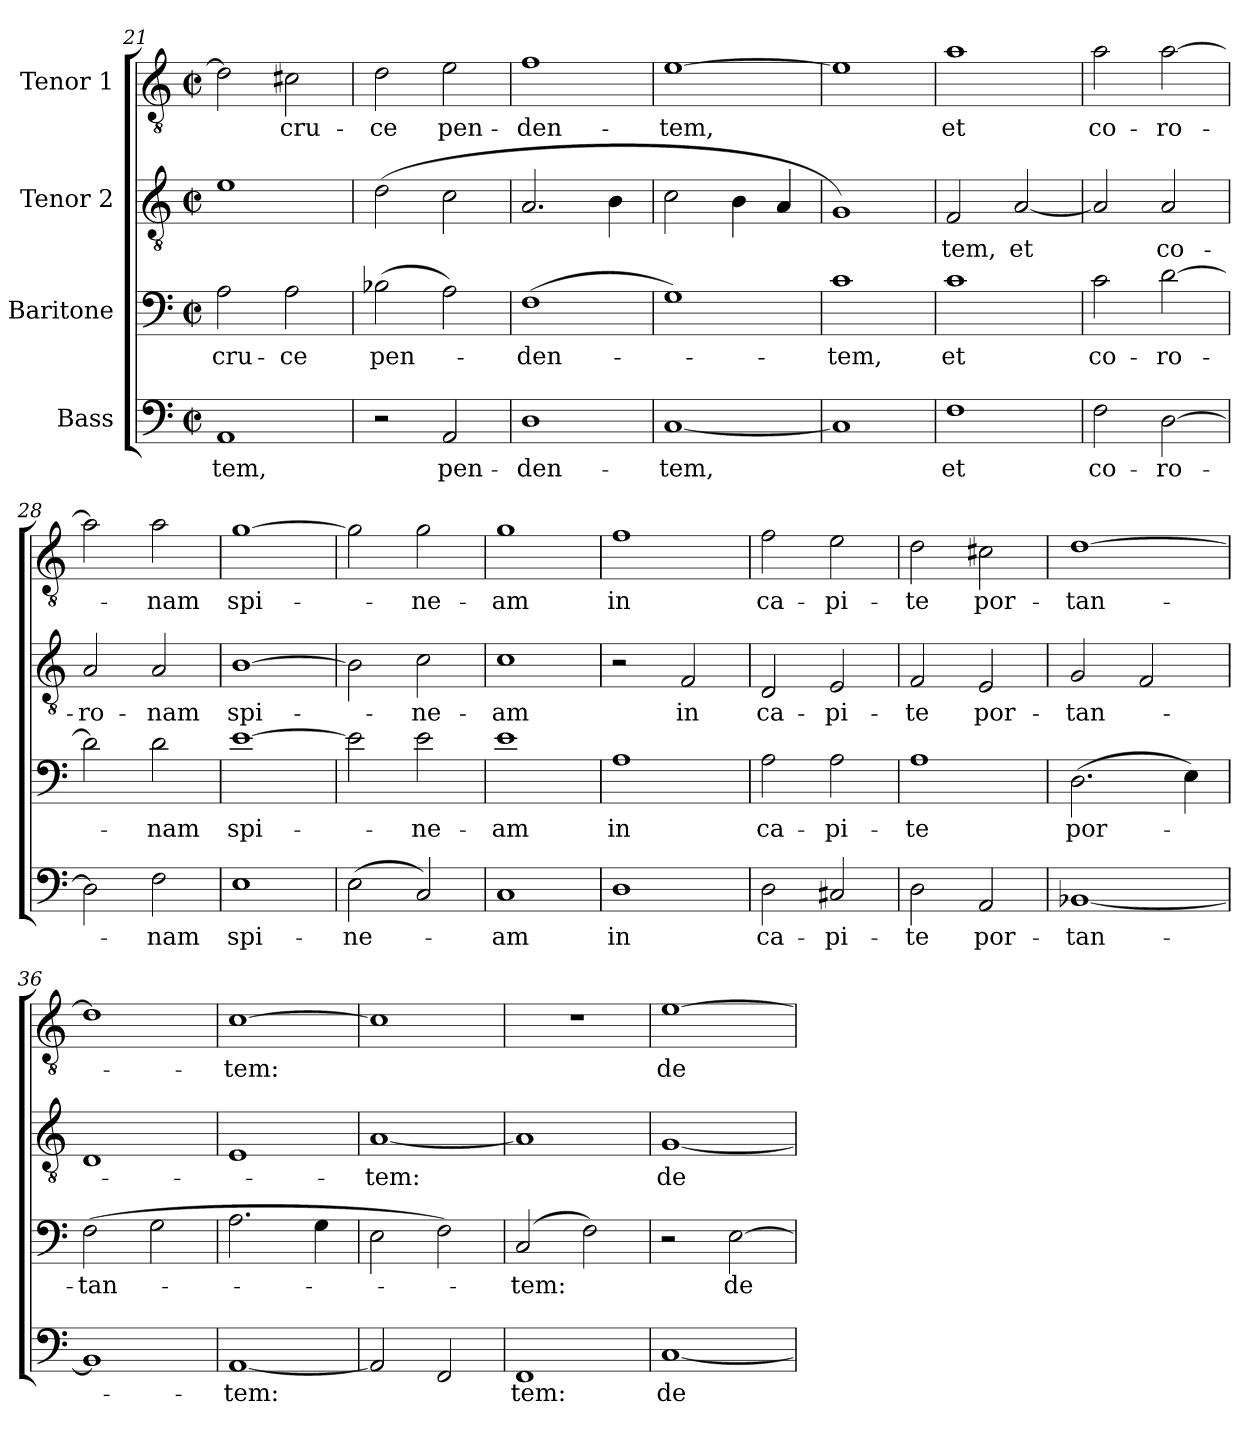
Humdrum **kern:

**kern	**text	**kern	**text	**kern	**text	**kern	**text
*part4	*part4	*part3	*part3	*part2	*part2	*part1	*part1
*staff4	*staff4	*staff3	*staff3	*staff2	*staff2	*staff1	*staff1
*I"Bass	*	*I"Baritone	*	*I"Tenor 2	*	*I"Tenor 1	*
*clefF4	*	*clefF4	*	*clefGv2	*	*clefGv2	*
*k[]	*	*k[]	*	*k[]	*	*k[]	*
*C:	*	*C:	*	*C:	*	*C:	*
*M2/2	*	*M2/2	*	*M2/2	*	*M2/2	*
*met(c|)	*	*met(c|)	*	*met(c|)	*	*met(c|)	*
=21	=21	=21	=21	=21	=21	=21	=21
1AA	-tem,	2A\	cru-	1e	.	2d\]	.
.	.	2A\	-ce	.	.	2c#X\	cru-
!!LO:LB:g=z
=22	=22	=22	=22	=22	=22	=22	=22
2r	.	(2B-X\	pen-	(2d\	.	2d\	-ce
2AA/	pen-	2A\)	.	2c\	.	2e\	pen-
=23	=23	=23	=23	=23	=23	=23	=23
1D	-den-	(1F	-den-	2.A/	.	1f	-den-
.	.	.	.	4B\	.	.	.
=24	=24	=24	=24	=24	=24	=24	=24
[1C	-tem,	1G)	.	2c\	.	[1e	-tem,
.	.	.	.	4B\	.	.	.
.	.	.	.	4A/	.	.	.
=25	=25	=25	=25	=25	=25	=25	=25
1C]	.	1c	-tem,	1G)	.	1e]	.
=26	=26	=26	=26	=26	=26	=26	=26
1F	et	1c	et	2F/	-tem,	1a	et
.	.	.	.	[2A/	et	.	.
=27	=27	=27	=27	=27	=27	=27	=27
2F\	co-	2c\	co-	2A/]	.	2a\	co-
[2D\	-ro-	[2d\	-ro-	2A/	co-	[2a\	-ro-
=28	=28	=28	=28	=28	=28	=28	=28
2D\]	.	2d\]	.	2A/	-ro-	2a\]	.
2F\	-nam	2d\	-nam	2A/	-nam	2a\	-nam
!!LO:LB:g=z
=29	=29	=29	=29	=29	=29	=29	=29
1E	spi-	[1e	spi-	[1B	spi-	[1g	spi-
=30	=30	=30	=30	=30	=30	=30	=30
(2E\	-ne-	2e\]	.	2B\]	.	2g\]	.
2C/)	.	2e\	-ne-	2c\	-ne-	2g\	-ne-
=31	=31	=31	=31	=31	=31	=31	=31
1C	-am	1e	-am	1c	-am	1g	-am
=32	=32	=32	=32	=32	=32	=32	=32
1D	in	1A	in	2r	.	1f	in
.	.	.	.	2F/	in	.	.
=33	=33	=33	=33	=33	=33	=33	=33
2D\	ca-	2A\	ca-	2D/	ca-	2f\	ca-
2C#X/	-pi-	2A\	-pi-	2E/	-pi-	2e\	-pi-
=34	=34	=34	=34	=34	=34	=34	=34
2D\	-te	1A	-te	2F/	-te	2d\	-te
2AA/	por-	.	.	2E/	por-	2c#X\	por-
=35	=35	=35	=35	=35	=35	=35	=35
[1BB-X	-tan-	(2.D\	por-	2G/	-tan-	[1d	-tan-
.	.	.	.	2F/	.	.	.
.	.	4E\)	.	.	.	.	.
!!LO:PB:g=z
=36	=36	=36	=36	=36	=36	=36	=36
1BB-]	.	(2F\	-tan-	1D	.	1d]	.
.	.	2G\	.	.	.	.	.
=37	=37	=37	=37	=37	=37	=37	=37
[1AA	-tem:	2.A\	.	1E	.	[1c	-tem:
.	.	4G\	.	.	.	.	.
=38	=38	=38	=38	=38	=38	=38	=38
2AA/]	.	2E\	.	[1A	-tem:	1c]	.
2FF/	.	2F\)	.	.	.	.	.
=39	=39	=39	=39	=39	=39	=39	=39
1FF	tem:	(2C/	-tem:	1A]	.	1r	.
.	.	2F\)	.	.	.	.	.
=40	=40	=40	=40	=40	=40	=40	=40
[1C	de-	2r	.	[1G	de-	[1e	de-
.	.	[2E\	de-	.	.	.	.
=	=	=	=	=	=	=	=
*-	*-	*-	*-	*-	*-	*-	*-
